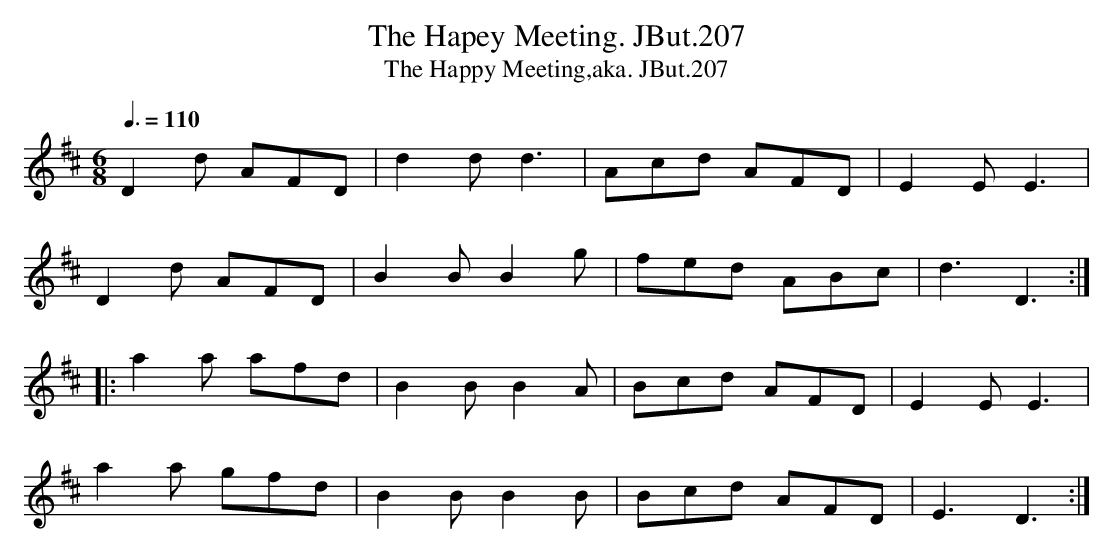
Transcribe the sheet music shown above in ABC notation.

X:1
T:Hapey Meeting. JBut.207, The
T:Happy Meeting,aka. JBut.207, The
M:6/8
L:1/8
Q:3/8=110
K:D
D2d AFD|d2 dd3|Acd AFD|E2EE3|
D2d AFD|B2BB2g|fed ABc|d3D3:|
|:a2a afd|B2BB2A|Bcd AFD|E2EE3|
a2a gfd|B2BB2B|Bcd AFD|E3D3:|
